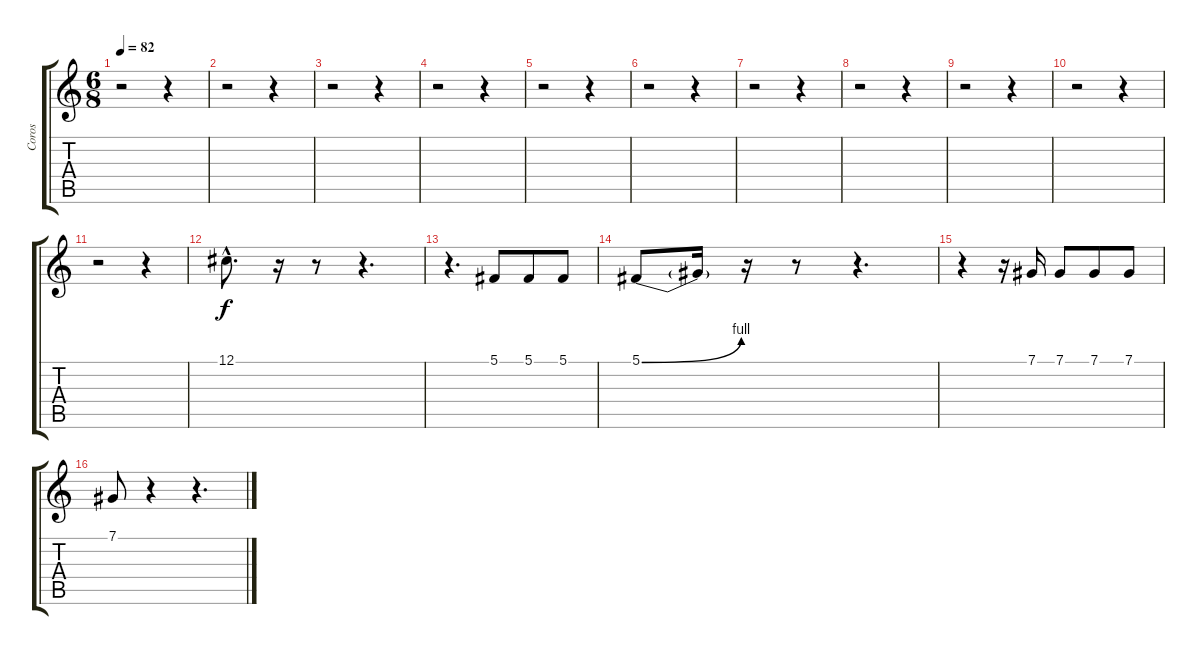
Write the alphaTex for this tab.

\track ("Coros" "Coros") {instrument lead2sawtooth}
\staff {score tabs}
\tuning (Db4 Ab3 E3 B2 Gb2 B1) {hide}
\ts (6 8)
\tempo 82
\clef g2
\ks c
r.2{dy f} r.4 |
r.2 r.4 |
r.2 r.4 |
r.2 r.4 |
r.2 r.4 |
r.2 r.4 |
r.2 r.4 |
r.2 r.4 |
r.2 r.4 |
r.2 r.4 |
r.2 r.4 |
12.1{hac}.8{d} r.16 r.8 r.4{d} |
r.4{d} 5.1.8 5.1.8 5.1.8 |
5.1{be (bend 0 0 60 4)}.8 5.1{t}.16 r.16 r.8 r.4{d} |
r.4 r.16 7.1.16 7.1.8 7.1.8 7.1.8 |
7.1.8 r.4 r.4{d}
